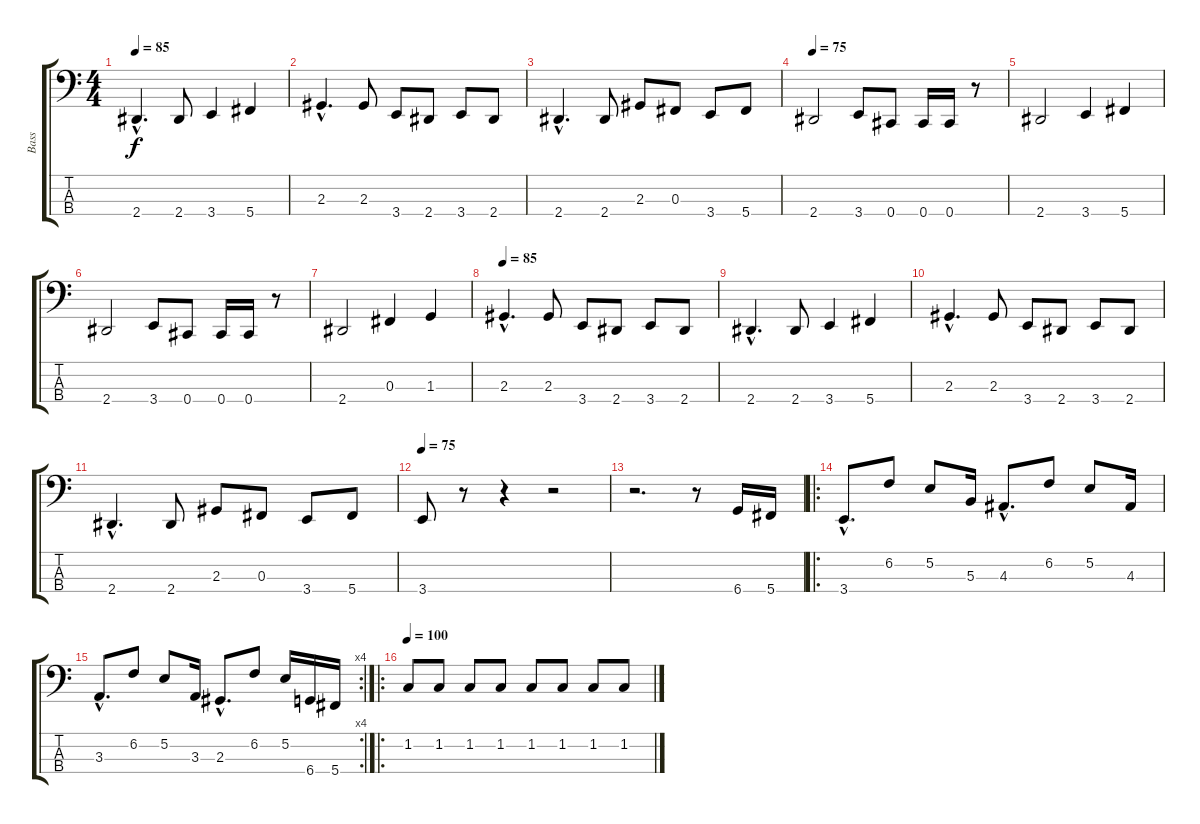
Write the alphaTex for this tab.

\track ("Bass" "Bass") {instrument electricbassfinger}
\staff {score tabs}
\tuning (E2 B1 Gb1 Db1) {hide}
\ts (4 4)
\tempo 85
\clef f4
\ks c
2.4{hac}.4{d dy f} 2.4.8 3.4.4 5.4.4 |
2.3{hac}.4{d} 2.3.8 3.4.8 2.4.8 3.4.8 2.4.8 |
2.4{hac}.4{d} 2.4.8 2.3.8 0.3.8 3.4.8 5.4.8 |
\tempo 75
2.4.2 3.4.8 0.4.8 0.4.16 0.4.16 r.8 |
2.4.2 3.4.4 5.4.4 |
2.4.2 3.4.8 0.4.8 0.4.16 0.4.16 r.8 |
2.4.2 0.3.4 1.3.4 |
\tempo 85
2.3{hac}.4{d} 2.3.8 3.4.8 2.4.8 3.4.8 2.4.8 |
2.4{hac}.4{d} 2.4.8 3.4.4 5.4.4 |
2.3{hac}.4{d} 2.3.8 3.4.8 2.4.8 3.4.8 2.4.8 |
2.4{hac}.4{d} 2.4.8 2.3.8 0.3.8 3.4.8 5.4.8 |
\tempo 75
3.4.8 r.8 r.4 r.2 |
r.2{d} r.8 6.4.16 5.4.16 |
\ro
3.4{hac}.8{d} 6.2.8 5.2.8 5.3.16 4.3{hac}.8{d} 6.2.8 5.2.8 4.3.16 |
\rc 4
3.3{hac}.8{d} 6.2.8 5.2.8 3.3.16 2.3{hac}.8{d} 6.2.8 5.2.16 6.4.16 5.4.16 |
\ro
\tempo 100
1.2.8 1.2.8 1.2.8 1.2.8 1.2.8 1.2.8 1.2.8 1.2.8
